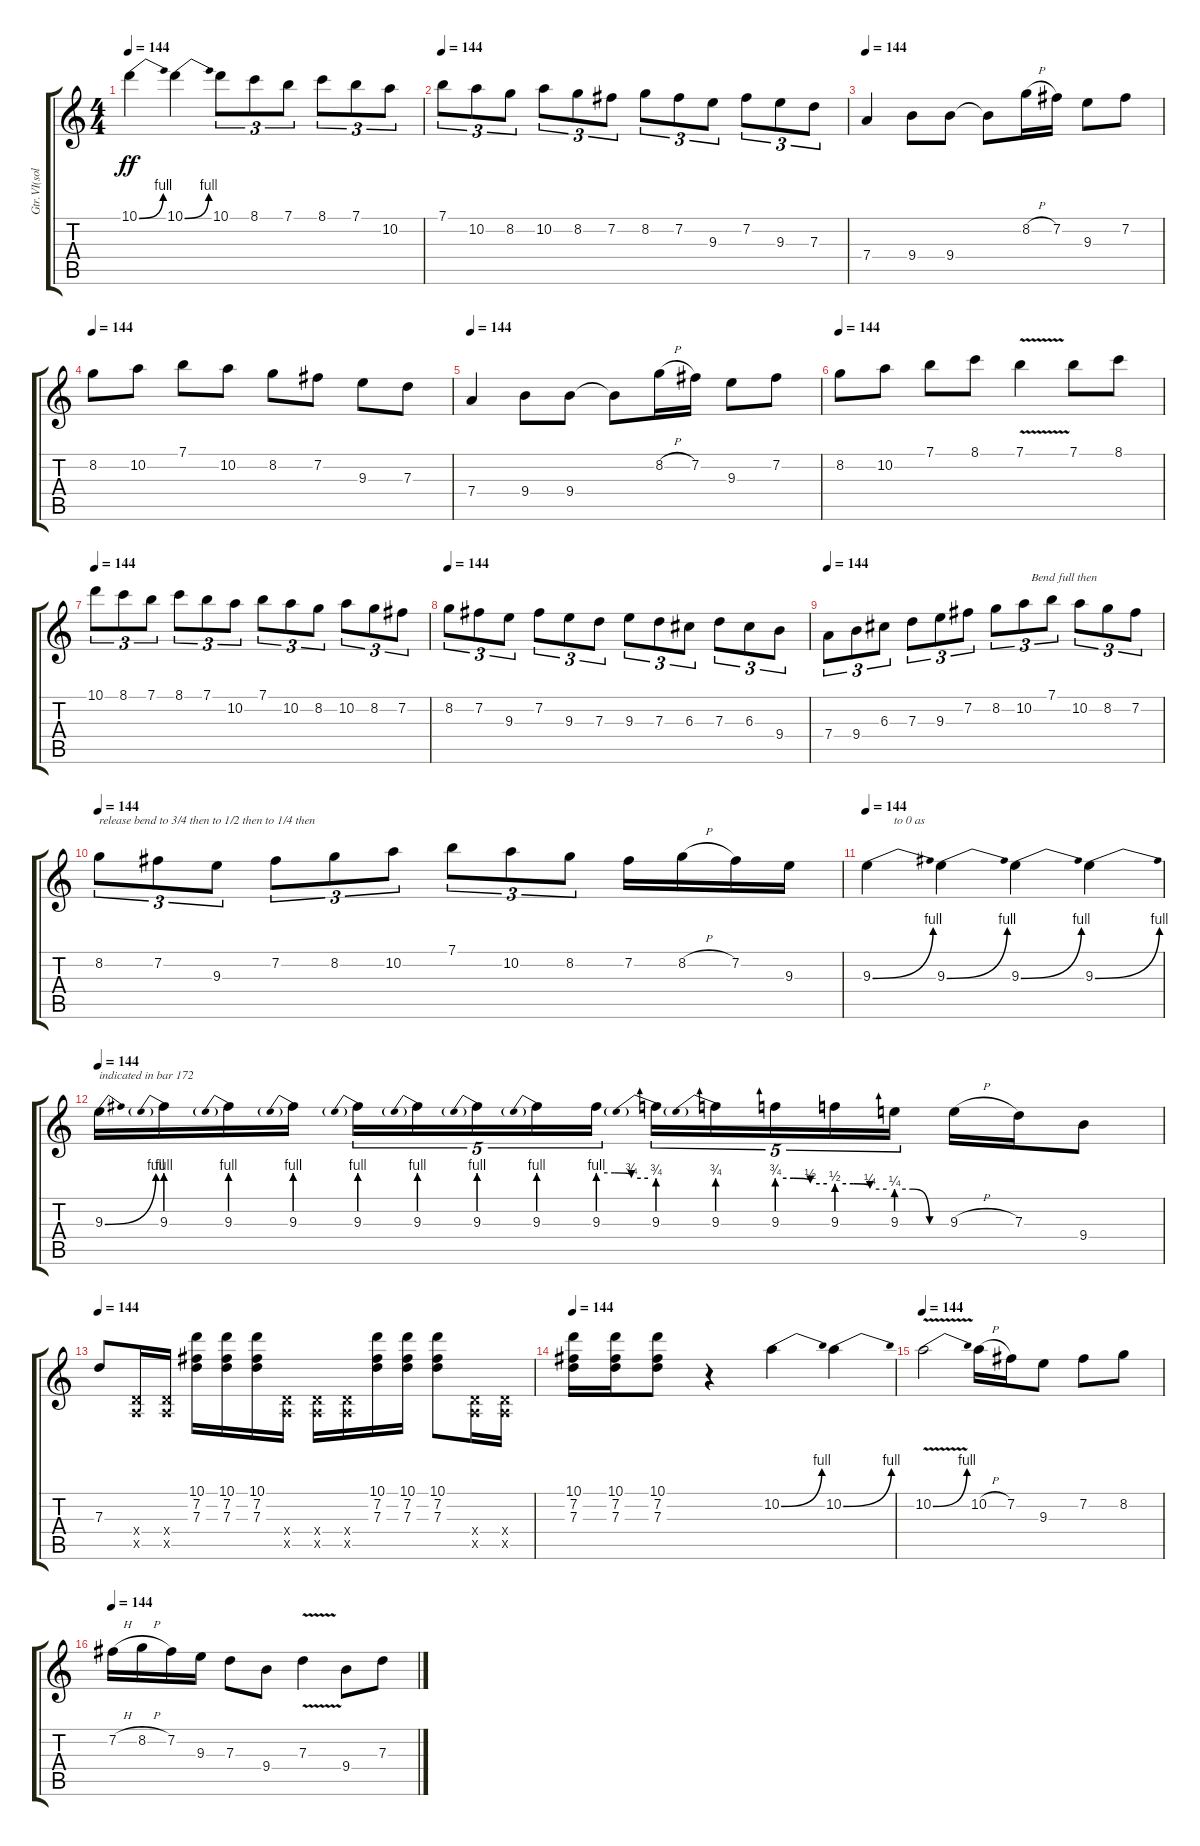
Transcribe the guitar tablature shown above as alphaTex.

\track ("Gtr.VI(solo)" "Gtr.VI(sol") {instrument distortionguitar}
\staff {score tabs}
\tuning (E4 B3 G3 D3 A2 E2) {hide}
\ts (4 4)
\tempo 144
\clef g2
\ks c
10.1{be (bend 0 0 60 4)}.4{dy ff} 10.1{be (bend 0 0 60 4)}.4 10.1.8{tu (3 2)} 8.1.8{tu (3 2)} 7.1.8{tu (3 2)} 8.1.8{tu (3 2)} 7.1.8{tu (3 2)} 10.2.8{tu (3 2)} |
\tempo 144
7.1.8{tu (3 2)} 10.2.8{tu (3 2)} 8.2.8{tu (3 2)} 10.2.8{tu (3 2)} 8.2.8{tu (3 2)} 7.2.8{tu (3 2)} 8.2.8{tu (3 2)} 7.2.8{tu (3 2)} 9.3.8{tu (3 2)} 7.2.8{tu (3 2)} 9.3.8{tu (3 2)} 7.3.8{tu (3 2)} |
\tempo 144
7.4.4 9.4.8 9.4.8 9.4{t}.8 8.2{h}.16 7.2.16 9.3.8 7.2.8 |
\tempo 144
8.2.8 10.2.8 7.1.8 10.2.8 8.2.8 7.2.8 9.3.8 7.3.8 |
\tempo 144
7.4.4 9.4.8 9.4.8 9.4{t}.8 8.2{h}.16 7.2.16 9.3.8 7.2.8 |
\tempo 144
8.2.8 10.2.8 7.1.8 8.1.8 7.1{v}.4 7.1.8 8.1.8 |
\tempo 144
10.1.8{tu (3 2)} 8.1.8{tu (3 2)} 7.1.8{tu (3 2)} 8.1.8{tu (3 2)} 7.1.8{tu (3 2)} 10.2.8{tu (3 2)} 7.1.8{tu (3 2)} 10.2.8{tu (3 2)} 8.2.8{tu (3 2)} 10.2.8{tu (3 2)} 8.2.8{tu (3 2)} 7.2.8{tu (3 2)} |
\tempo 144
8.2.8{tu (3 2)} 7.2.8{tu (3 2)} 9.3.8{tu (3 2)} 7.2.8{tu (3 2)} 9.3.8{tu (3 2)} 7.3.8{tu (3 2)} 9.3.8{tu (3 2)} 7.3.8{tu (3 2)} 6.3.8{tu (3 2)} 7.3.8{tu (3 2)} 6.3.8{tu (3 2)} 9.4.8{tu (3 2)} |
\tempo 144
7.4.8{tu (3 2)} 9.4.8{tu (3 2)} 6.3.8{tu (3 2)} 7.3.8{tu (3 2)} 9.3.8{tu (3 2)} 7.2.8{tu (3 2) txt "                     Bend full then"} 8.2.8{tu (3 2)} 10.2.8{tu (3 2)} 7.1.8{tu (3 2)} 10.2.8{tu (3 2)} 8.2.8{tu (3 2)} 7.2.8{tu (3 2)} |
\tempo 144
8.2.8{tu (3 2) txt "release bend to 3/4 then to 1/2 then to 1/4 then "} 7.2.8{tu (3 2)} 9.3.8{tu (3 2)} 7.2.8{tu (3 2)} 8.2.8{tu (3 2)} 10.2.8{tu (3 2)} 7.1.8{tu (3 2)} 10.2.8{tu (3 2)} 8.2.8{tu (3 2)} 7.2.16 8.2{h}.16 7.2.16 9.3.16 |
\tempo 144
9.3{be (bend 0 0 60 4)}.4{txt "         to 0 as "} 9.3{be (bend 0 0 60 4)}.4 9.3{be (bend 0 0 60 4)}.4 9.3{be (bend 0 0 60 4)}.4 |
\tempo 144
9.3{be (bend 0 0 60 4)}.16{txt "indicated in bar 172"} 9.3{be (prebend 0 4 60 4)}.16 9.3{be (prebend 0 4 60 4)}.16 9.3{be (prebend 0 4 60 4)}.16 9.3{be (prebend 0 4 60 4)}.16{tu (5 4)} 9.3{be (prebend 0 4 60 4)}.16{tu (5 4)} 9.3{be (prebend 0 4 60 4)}.16{tu (5 4)} 9.3{be (prebend 0 4 60 4)}.16{tu (5 4)} 9.3{be (custom 0 4 20 4 40 3 60 3)}.16{tu (5 4)} 9.3{be (prebend 0 3 60 3)}.16{tu (5 4)} 9.3{be (prebend 0 3 60 3)}.16{tu (5 4)} 9.3{be (custom 0 3 20 3 40 2 60 2)}.16{tu (5 4)} 9.3{be (custom 0 2 20 2 40 1 60 1)}.16{tu (5 4)} 9.3{be (custom 0 1 20 1 40 0 60 0)}.16{tu (5 4)} 9.3{h}.16 7.3.16 9.4.8 |
\tempo 144
7.3.8 (0.4{x} 0.5{x}).16 (0.4{x} 0.5{x}).16 (10.1 7.2 7.3).16 (10.1 7.2 7.3).16 (10.1 7.2 7.3).16 (0.4{x} 0.5{x}).16 (0.4{x} 0.5{x}).16 (0.4{x} 0.5{x}).16 (10.1 7.2 7.3).16 (10.1 7.2 7.3).16 (10.1 7.2 7.3).8 (0.4{x} 0.5{x}).16 (0.4{x} 0.5{x}).16 |
\tempo 144
(10.1 7.2 7.3).16 (10.1 7.2 7.3).16 (10.1 7.2 7.3).8 r.4 10.2{be (bend 0 0 60 4)}.4 10.2{be (bend 0 0 60 4)}.4 |
\tempo 144
10.2{be (bend 0 0 60 4) v}.2 10.2{h}.16 7.2.16 9.3.8 7.2.8 8.2.8 |
\tempo 144
7.2{h}.16 8.2{h}.16 7.2.16 9.3.16 7.3.8 9.4.8 7.3{v}.4 9.4.8 7.3.8
